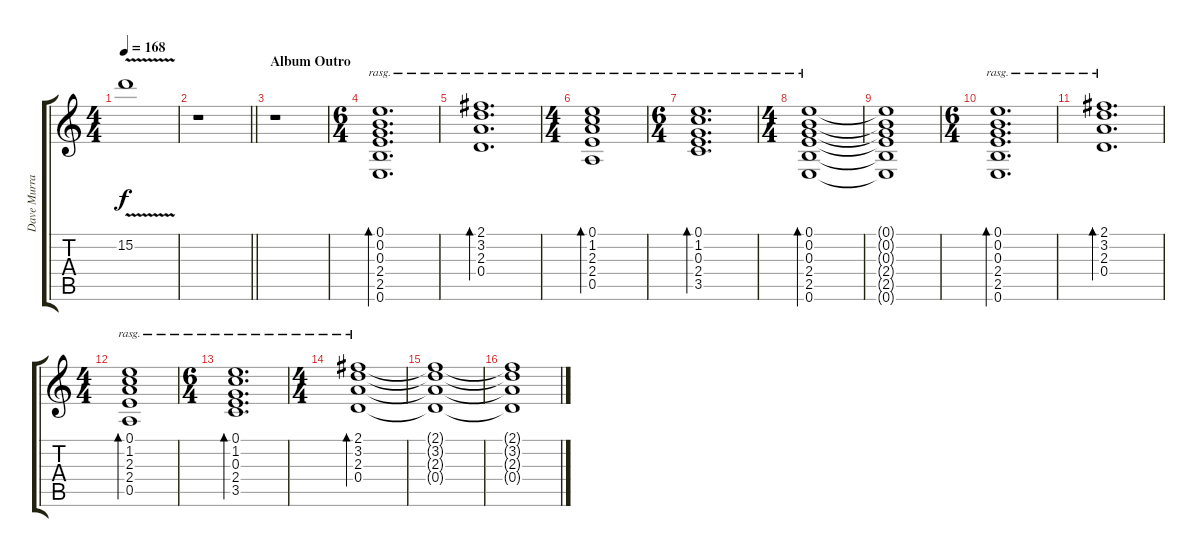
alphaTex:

\track ("Dave Murray" "Dave Murra") {instrument overdrivenguitar}
\staff {score tabs}
\tuning (E4 B3 G3 D3 A2 E2) {hide}
\ts (4 4)
\tempo 168
\clef g2
\ks c
15.2{v}.1{dy f} |
\barLineRight lightlight
r.1 |
\section ("" "Album Outro")
r.1 |
\ts (6 4)
(0.1 0.2 0.3 2.4 2.5 0.6).1{d bd 480 rasg ii instrument acousticguitarsteel} |
(2.1 3.2 2.3 0.4).1{d bd 480 rasg ii} |
\ts (4 4)
(0.1 1.2 2.3 2.4 0.5).1{bd 480 rasg ii} |
\ts (6 4)
(0.1 1.2 0.3 2.4 3.5).1{d bd 480 rasg ii} |
\ts (4 4)
(0.1 0.2 0.3 2.4 2.5 0.6).1{bd 480 rasg ii} |
(0.1{t} 0.2{t} 0.3{t} 2.4{t} 2.5{t} 0.6{t}).1 |
\ts (6 4)
(0.1 0.2 0.3 2.4 2.5 0.6).1{d bd 480 rasg ii} |
(2.1 3.2 2.3 0.4).1{d bd 480 rasg ii} |
\ts (4 4)
(0.1 1.2 2.3 2.4 0.5).1{bd 480 rasg ii} |
\ts (6 4)
(0.1 1.2 0.3 2.4 3.5).1{d bd 480 rasg ii} |
\ts (4 4)
(2.1 3.2 2.3 0.4).1{bd 480 rasg ii} |
(2.1{t} 3.2{t} 2.3{t} 0.4{t}).1 |
(2.1{t} 3.2{t} 2.3{t} 0.4{t}).1
